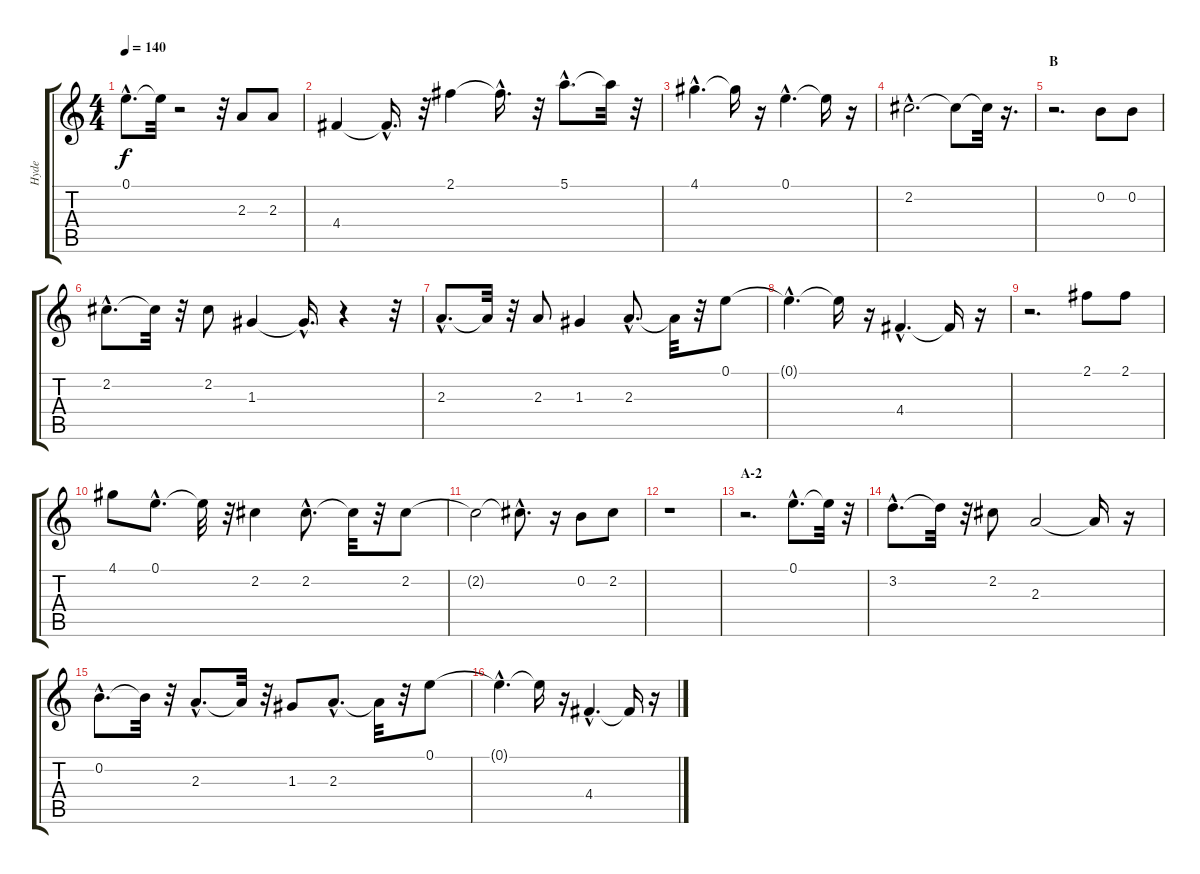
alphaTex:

\track ("Hyde" "Hyde") {instrument acousticguitarnylon}
\staff {score tabs}
\tuning (E4 B3 G3 D3 A2 E2) {hide}
\ts (4 4)
\tempo 140
\clef g2
\ks c
0.1{hac t}.8{d dy f} 0.1{t}.32 r.2 r.32 2.3.8 2.3.8 |
4.4.4 4.4{hac t}.16{d} r.32 2.1.4 2.1{hac t}.16{d} r.32 5.1{hac}.8{d} 5.1{t}.32 r.32 |
4.1{hac}.4{d} 4.1{t}.16 r.16 0.1{hac}.4{d} 0.1{t}.16 r.16 |
2.2{hac}.2{d} 2.2{t}.8 2.2{t}.32 r.16{d} |
\section ("" "B")
r.2{d} 0.2.8 0.2.8 |
2.2{hac}.8{d} 2.2{t}.32 r.32 2.2.8 1.3.4 1.3{hac t}.16{d} r.4 r.32 |
2.3{hac}.8{d} 2.3{t}.32 r.32 2.3.8 1.3.4 2.3{hac}.8{d} 2.3{t}.32 r.32 0.1.8 |
0.1{hac t}.4{d} 0.1{t}.16 r.16 4.4{hac}.4{d} 4.4{t}.16 r.16 |
r.2{d} 2.1.8 2.1.8 |
4.1.8 0.1{hac}.8{d} 0.1{t}.32 r.32 2.2.4 2.2{hac}.8{d} 2.2{t}.32 r.32 2.2.8 |
2.2{t}.2 2.2{hac t}.8{d} r.16 0.2.8 2.2.8 |
r.1 |
\section ("" "A-2")
r.2{d} 0.1{hac}.8{d} 0.1{t}.32 r.32 |
3.2{hac}.8{d} 3.2{t}.32 r.32 2.2.8 2.3.2 2.3{t}.16 r.16 |
0.2{hac}.8{d} 0.2{t}.32 r.32 2.3{hac}.8{d} 2.3{t}.32 r.32 1.3.8 2.3{hac}.8{d} 2.3{t}.32 r.32 0.1.8 |
0.1{hac t}.4{d} 0.1{t}.16 r.16 4.4{hac}.4{d} 4.4{t}.16 r.16
